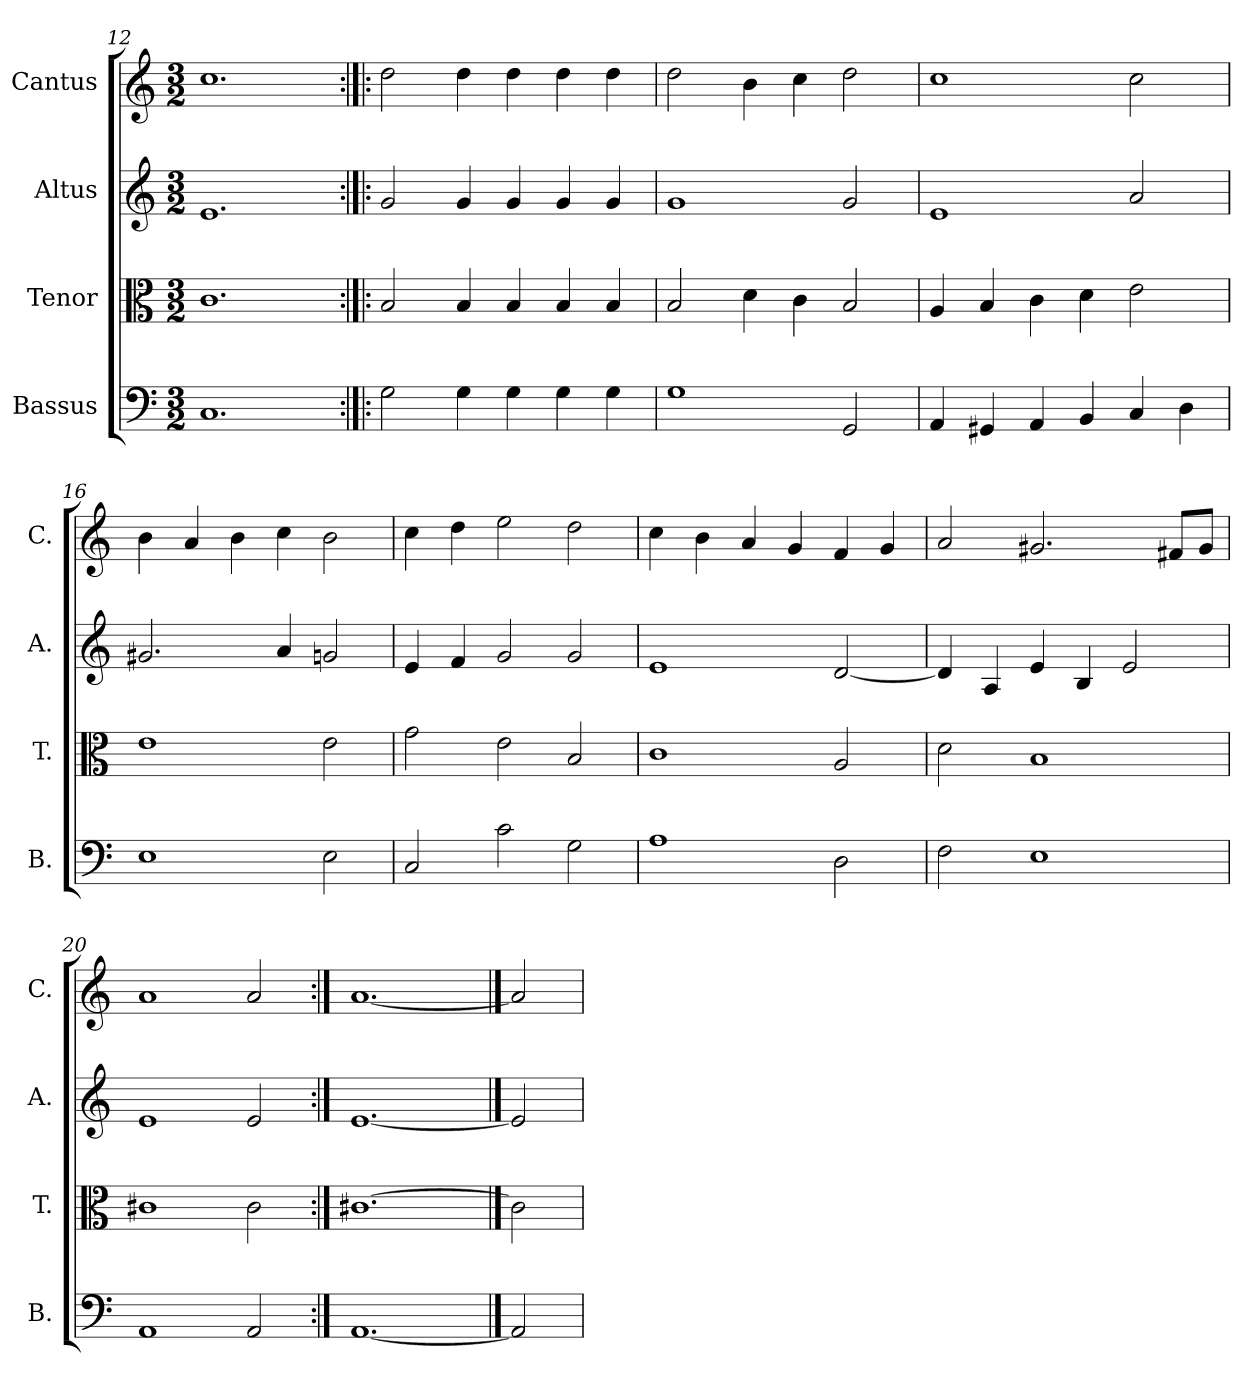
**kern	**kern	**kern	**kern
*part4	*part3	*part2	*part1
*staff4	*staff3	*staff2	*staff1
*I"Bassus	*I"Tenor	*I"Altus	*I"Cantus
*I'B.	*I'T.	*I'A.	*I'C.
*clefF4	*clefC3	*clefG2	*clefG2
*k[]	*k[]	*k[]	*k[]
*C:	*C:	*C:	*C:
*M3/2	*M3/2	*M3/2	*M3/2
=12	=12	=12	=12
1.C/	1.c\	1.e/	1.cc\
=13:|!|:	=13:|!|:	=13:|!|:	=13:|!|:
2G\	2B/	2g/	2dd\
4G\	4B/	4g/	4dd\
4G\	4B/	4g/	4dd\
4G\	4B/	4g/	4dd\
4G\	4B/	4g/	4dd\
=14	=14	=14	=14
1G\	2B/	1g/	2dd\
.	4d\	.	4b\
.	4c\	.	4cc\
2GG/	2B/	2g/	2dd\
=15	=15	=15	=15
4AA/	4A/	1e/	1cc\
4GG#X/	4B/	.	.
4AA/	4c\	.	.
4BB/	4d\	.	.
4C/	2e\	2a/	2cc\
4D\	.	.	.
=16	=16	=16	=16
1E\	1e\	2.g#X/	4b\
.	.	.	4a/
.	.	.	4b\
.	.	4a/	4cc\
2E\	2e\	2gn/	2b\
=17	=17	=17	=17
2C/	2g\	4e/	4cc\
.	.	4f/	4dd\
2c\	2e\	2g/	2ee\
2G\	2B/	2g/	2dd\
=18	=18	=18	=18
1A\	1c\	1e/	4cc\
.	.	.	4b\
.	.	.	4a/
.	.	.	4g/
2D\	2A/	[2d/	4f/
.	.	.	4g/
=19	=19	=19	=19
2F\	2d\	4d/]	2a/
.	.	4A/	.
1E\	1B/	4e/	2.g#X/
.	.	4B/	.
.	.	2e/	.
.	.	.	8f#X/L
.	.	.	8g#/J
=20	=20	=20	=20
1AA/	1c#X\	1e/	1a/
2AA/	2c#\	2e/	2a/
=21:|!	=21:|!	=21:|!	=21:|!
[1.AA/	[1.c#X\	[1.e/	[1.a/
==22	==22	==22	==22
2AA/]	2c#\]	2e/]	2a/]
=	=	=	=
*-	*-	*-	*-
